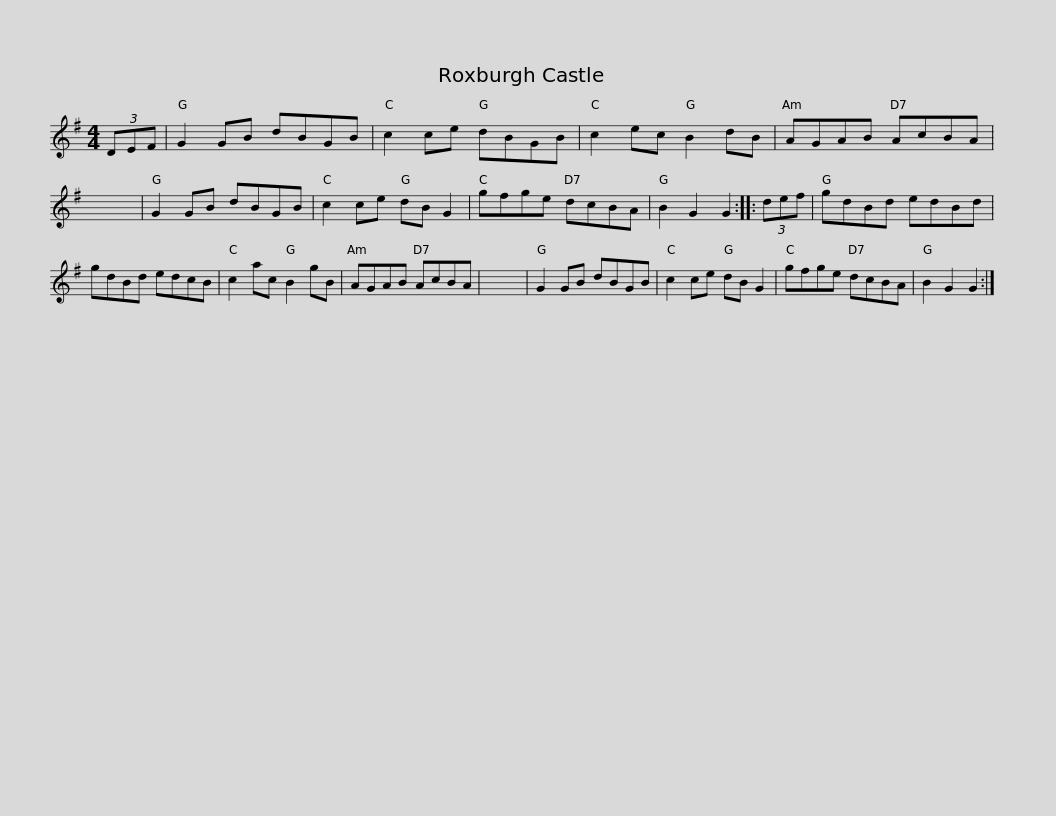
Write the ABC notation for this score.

X:1
L:1/8
M:4/4
I:linebreak $
K:G
V:1 treble
V:1
 (3DEF | G2 GB dBGB | c2 ce dBGB | c2 ec B2 dB | AGAB AcBA | %5
 x8 | G2 GB dBGB |$ c2 ce dB G2 | gfge dcBA | B2 G2 G2 :: %10
 (3def | gdBd edBd | gdBd edcB | c2 ac B2 gB |$ AGAB AcBA | %15
 x8 | G2 GB dBGB | c2 ce dB G2 | gfge dcBA | B2 G2 G2 :| %20
